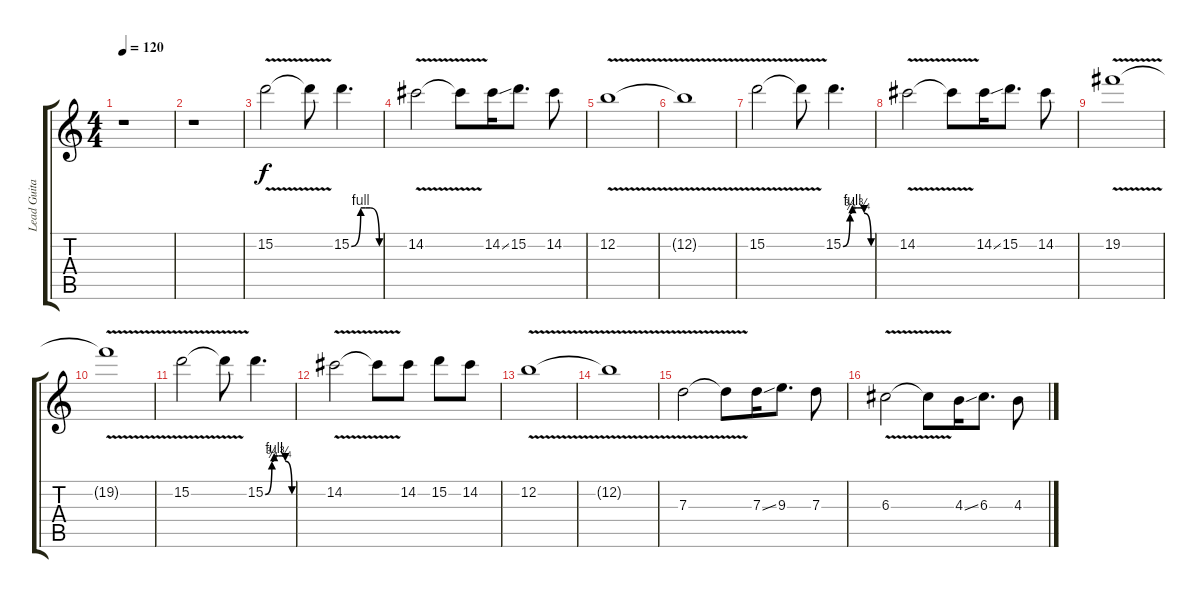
\track ("Lead Guitar" "Lead Guita") {instrument overdrivenguitar}
\staff {score tabs}
\tuning (E4 B3 G3 D3 A2 E2) {hide}
\ts (4 4)
\tempo 120
\clef g2
\ks c
r.1{dy f} |
r.1 |
15.2{v}.2 15.2{t}.8 15.2{be (custom 0 0 20 4 30 4 40 4 60 0)}.4{d} |
14.2{v}.2 14.2{t}.8 14.2{ss}.16 15.2.8{d} 14.2.8 |
12.2{v}.1 |
12.2{t}.1 |
15.2{v}.2 15.2{t}.8 15.2{be (custom 0 0 15 3 20 4 30 4 40 4 45 3 60 0)}.4{d} |
14.2{v}.2 14.2{t}.8 14.2{ss}.16 15.2.8{d} 14.2.8 |
19.2{v}.1 |
19.2{t}.1 |
15.2{v}.2 15.2{t}.8 15.2{be (custom 0 0 15 3 20 4 30 4 40 4 45 3 60 0)}.4{d} |
14.2{v}.2 14.2{t}.8 14.2.8 15.2.8 14.2.8 |
12.2{v}.1 |
12.2{t}.1 |
7.3{v}.2 7.3{t}.8 7.3{ss}.16 9.3.8{d} 7.3.8 |
6.3{v}.2 6.3{t}.8 4.3{ss}.16 6.3.8{d} 4.3.8
